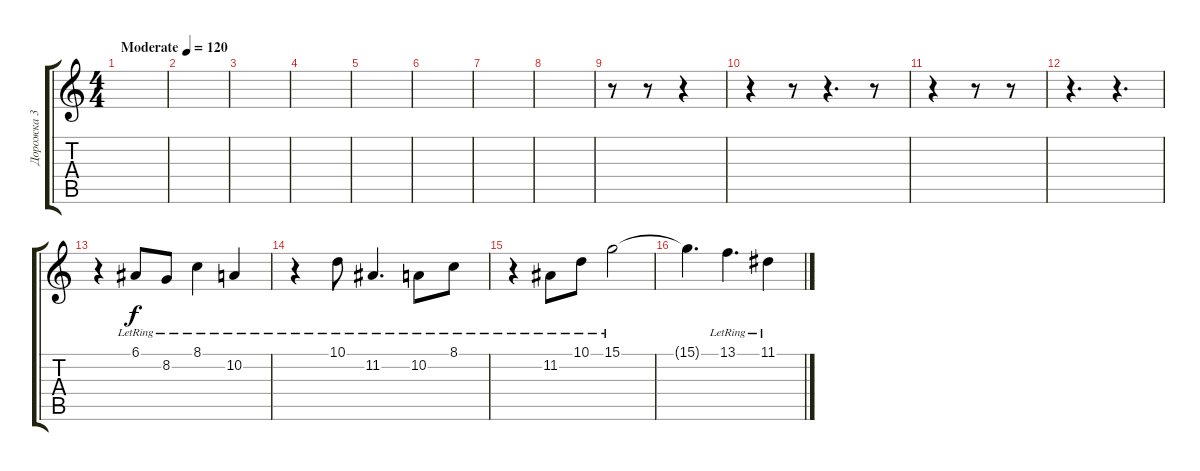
\track ("Дорожка 3" "Дорожка 3") {instrument stringensemble2}
\staff {score tabs}
\tuning (E4 B3 G3 D3 A2 E2) {hide}
\ts (4 4)
\tempo (120 "Moderate")
\tempo 45
\tempo (120 "Moderate")
\clef g2
\ks c
|
|
|
|
|
|
|
|
r.8 r.8 r.4 |
r.4 r.8 r.4{d} r.8 |
r.4 r.8 r.8 |
r.4{d} r.4{d} |
r.4 6.1{lr}.8 8.2{lr}.8 8.1{lr}.4 10.2{lr}.4 |
r.4 10.1{lr}.8 11.2{lr}.4{d} 10.2{lr}.8 8.1{lr}.8 |
r.4 11.2{lr}.8 10.1{lr}.8 15.1{lr}.2 |
15.1{t}.4{d} 13.1{lr}.4{d} 11.1{lr}.4
